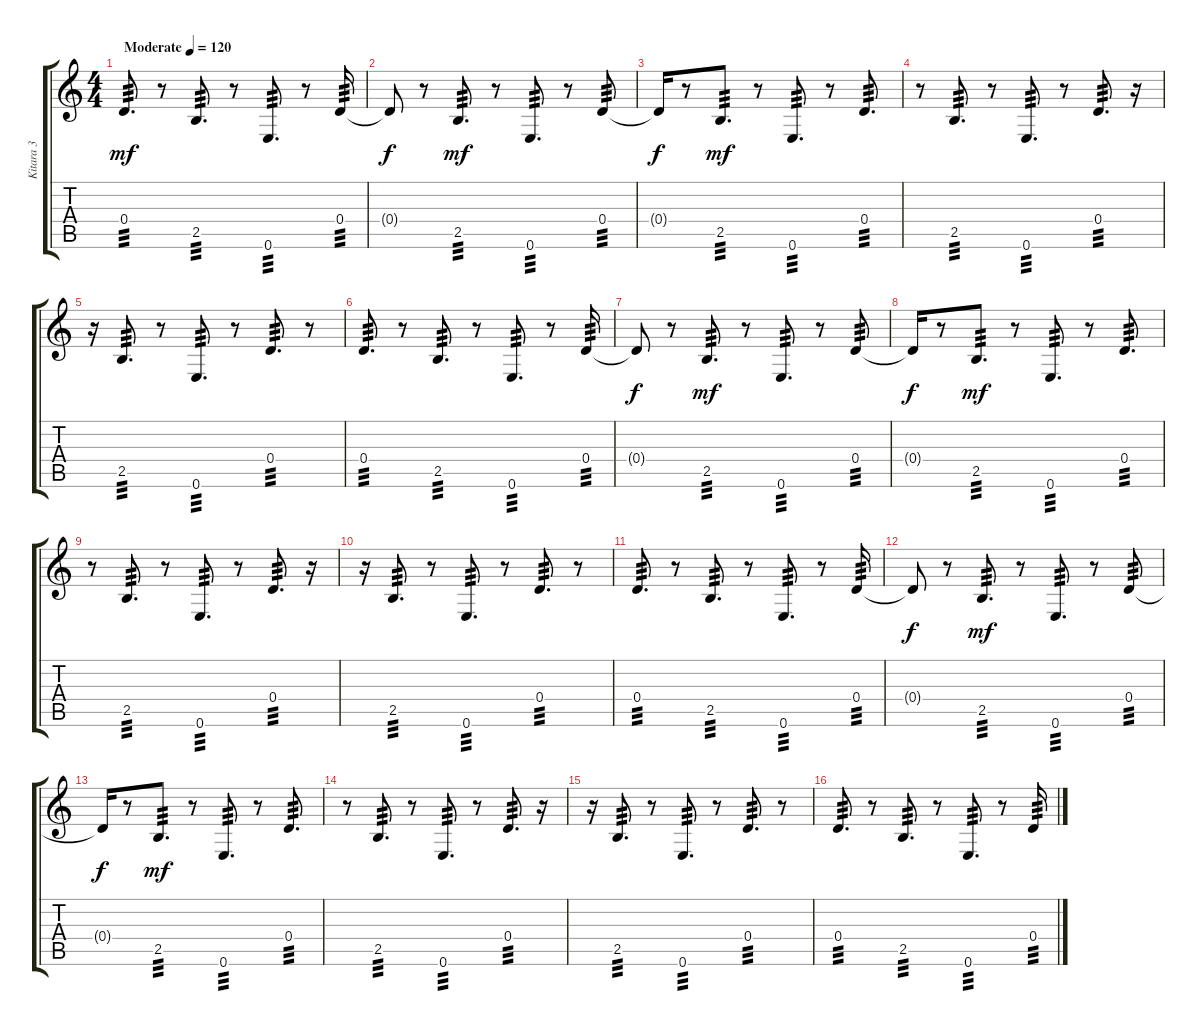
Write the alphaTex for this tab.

\track ("Kitara 3" "Kitara 3") {instrument overdrivenguitar}
\staff {score tabs}
\tuning (E4 B3 G3 D3 A2 E2) {hide}
\ts (4 4)
\tempo (120 "Moderate")
\clef g2
\ks c
0.4.8{d tp 3 dy mf volume 5 balance 13 instrument guitarharmonics} r.8 2.5.8{d tp 3} r.8 0.6.8{d tp 3} r.8 0.4.16{tp 3} |
0.4{t}.8{dy f} r.8 2.5.8{d tp 3 dy mf} r.8 0.6.8{d tp 3} r.8 0.4.8{tp 3} |
0.4{t}.16{dy f} r.8 2.5.8{d tp 3 dy mf} r.8 0.6.8{d tp 3} r.8 0.4.8{d tp 3} |
r.8 2.5.8{d tp 3} r.8 0.6.8{d tp 3} r.8 0.4.8{d tp 3} r.16 |
r.16 2.5.8{d tp 3} r.8 0.6.8{d tp 3} r.8 0.4.8{d tp 3} r.8 |
0.4.8{d tp 3} r.8 2.5.8{d tp 3} r.8 0.6.8{d tp 3} r.8 0.4.16{tp 3} |
0.4{t}.8{dy f} r.8 2.5.8{d tp 3 dy mf} r.8 0.6.8{d tp 3} r.8 0.4.8{tp 3} |
0.4{t}.16{dy f} r.8 2.5.8{d tp 3 dy mf} r.8 0.6.8{d tp 3} r.8 0.4.8{d tp 3} |
r.8 2.5.8{d tp 3} r.8 0.6.8{d tp 3} r.8 0.4.8{d tp 3} r.16 |
r.16 2.5.8{d tp 3} r.8 0.6.8{d tp 3} r.8 0.4.8{d tp 3} r.8 |
0.4.8{d tp 3} r.8 2.5.8{d tp 3} r.8 0.6.8{d tp 3} r.8 0.4.16{tp 3} |
0.4{t}.8{dy f} r.8 2.5.8{d tp 3 dy mf} r.8 0.6.8{d tp 3} r.8 0.4.8{tp 3} |
0.4{t}.16{dy f} r.8 2.5.8{d tp 3 dy mf} r.8 0.6.8{d tp 3} r.8 0.4.8{d tp 3} |
r.8 2.5.8{d tp 3} r.8 0.6.8{d tp 3} r.8 0.4.8{d tp 3} r.16 |
r.16 2.5.8{d tp 3} r.8 0.6.8{d tp 3} r.8 0.4.8{d tp 3} r.8 |
0.4.8{d tp 3} r.8 2.5.8{d tp 3} r.8 0.6.8{d tp 3} r.8 0.4.16{tp 3}
